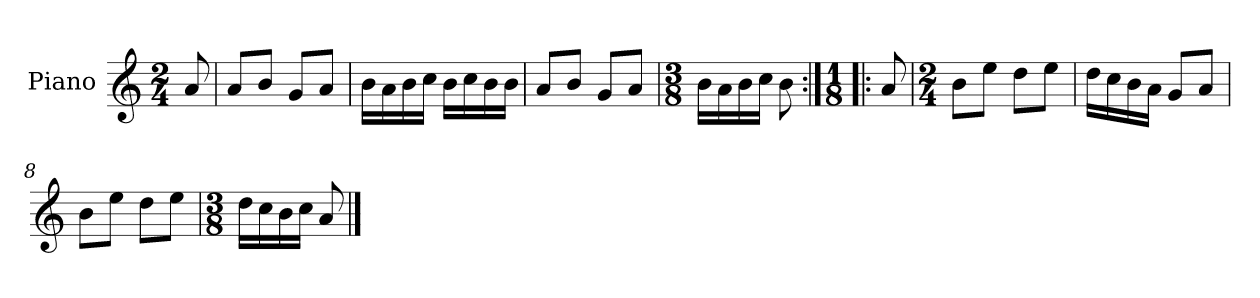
**kern
*part1
*staff1
*I"Piano
*I'Pno.
*clefG2
*k[]
*M2/4
=
8a/
=1
8a/L
8b/J
8g/L
8a/J
=2
16b\LL
16a\
16b\
16cc\JJ
16b\LL
16cc\
16b\
16b\JJ
=3
8a/L
8b/J
8g/L
8a/J
=4
*M3/8
16b\LL
16a\
16b\
16cc\JJ
8b\
=5:|!|:
*M1/8
8a/
=6
*M2/4
8b\L
8ee\J
8dd\L
8ee\J
=7
16dd\LL
16cc\
16b\
16a\JJ
8g/L
8a/J
=8
8b\L
8ee\J
8dd\L
8ee\J
!!LO:LB:g=z
=9
*M3/8
16dd\LL
16cc\
16b\
16cc\JJ
8a/
==
*-
